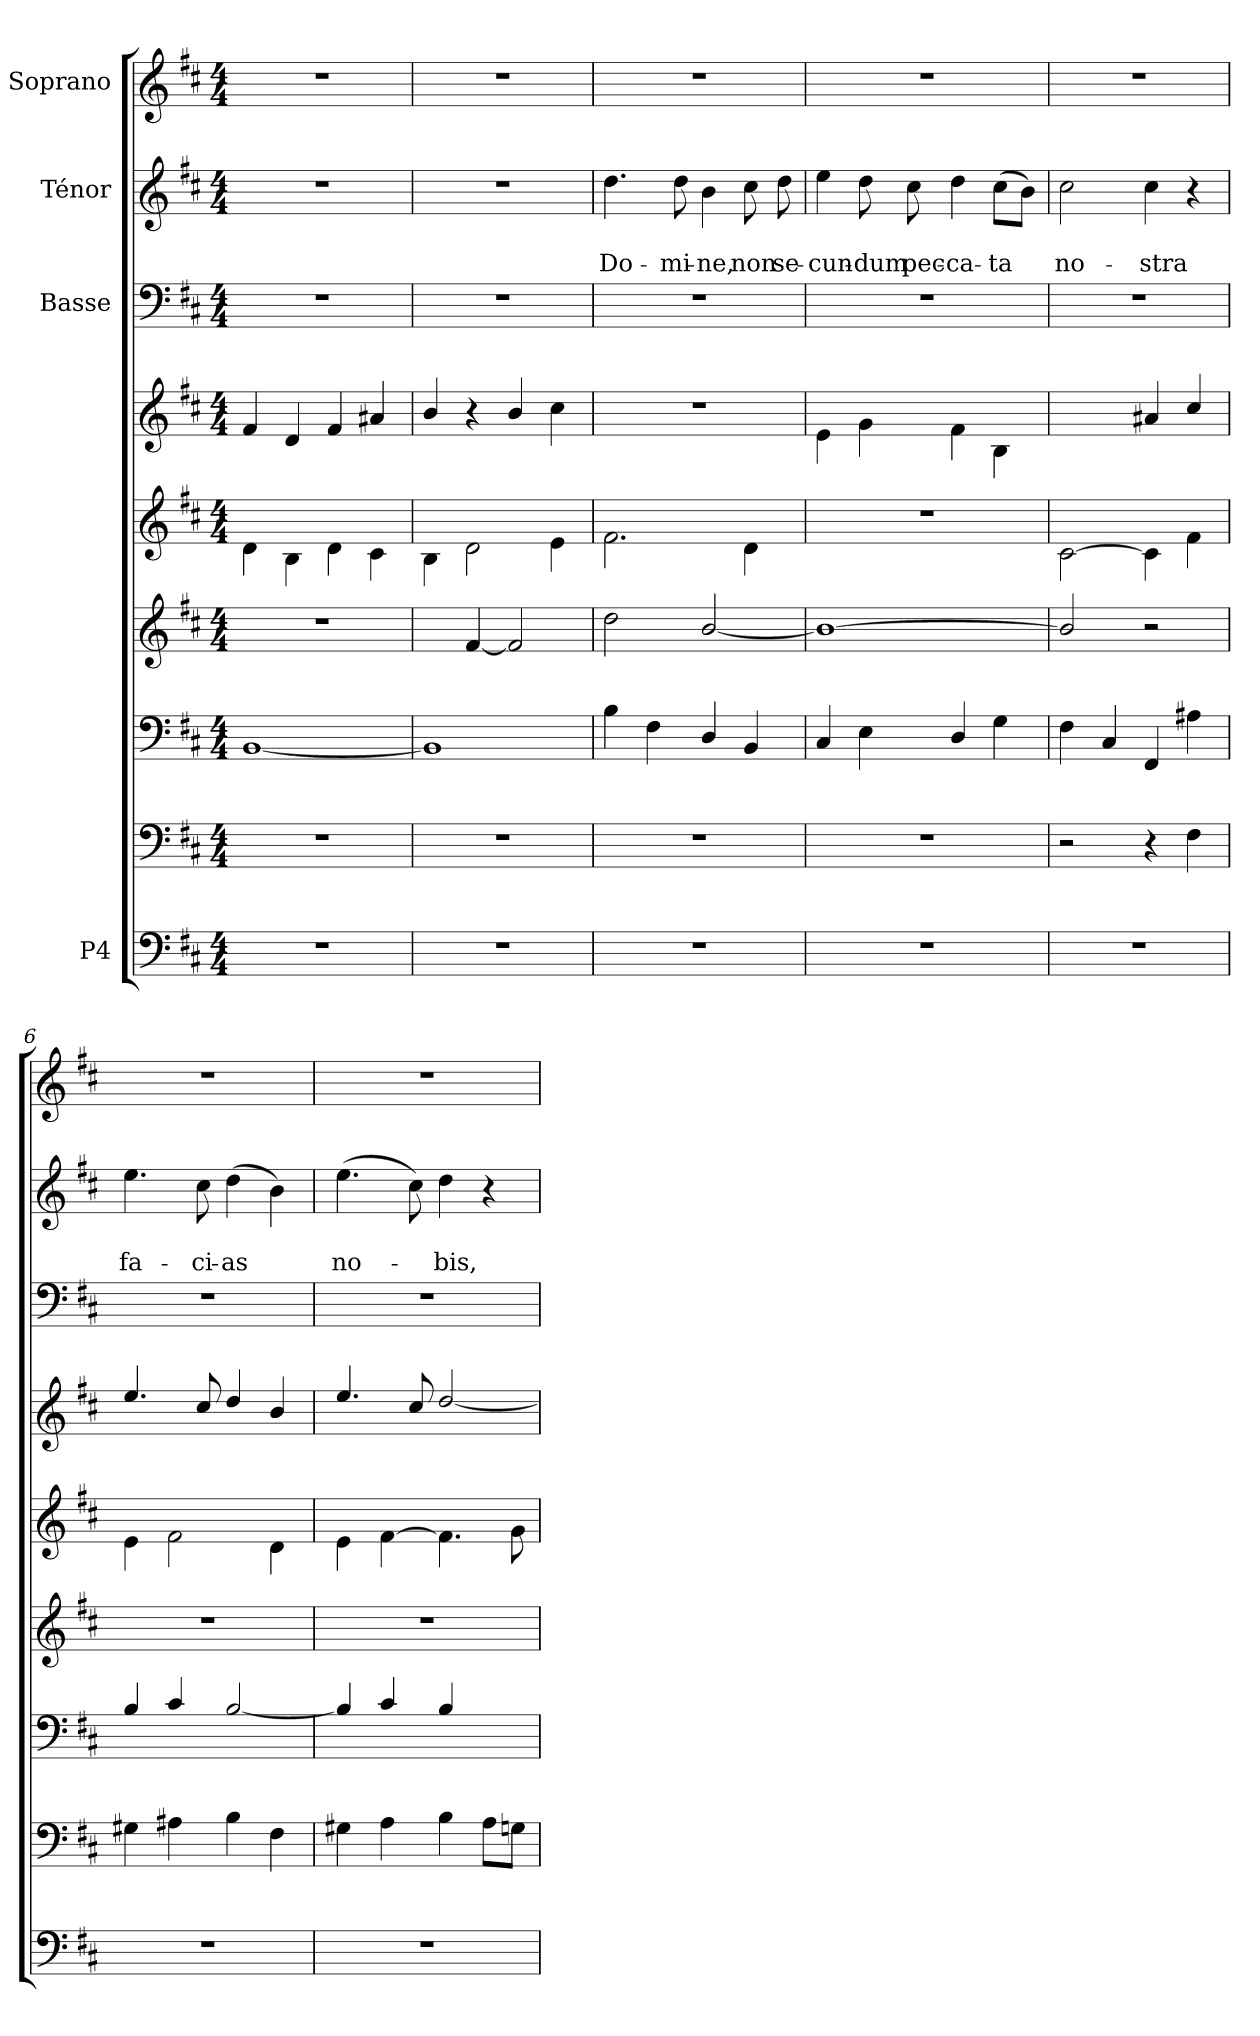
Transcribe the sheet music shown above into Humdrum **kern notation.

**kern	**kern	**kern	**kern	**kern	**kern	**kern	**kern	**text	**text	**kern
*part4	*part4	*part4	*part4	*part4	*part4	*part3	*part2	*part2	*part2	*part1
*staff9	*staff8	*staff7	*staff6	*staff5	*staff4	*staff3	*staff2	*staff2	*staff2	*staff1
*I"P4	*	*	*	*	*	*I"Basse	*I"Ténor	*	*	*I"Soprano
*clefF4	*clefF4	*clefF4	*clefG2	*clefG2	*clefG2	*clefF4	*clefG2	*	*	*clefG2
*	*	*	*	*	*	*	*ITrd7c12	*	*	*
*k[f#c#]	*k[f#c#]	*k[f#c#]	*k[f#c#]	*k[f#c#]	*k[f#c#]	*k[f#c#]	*k[f#c#]	*	*	*k[f#c#]
*D:	*D:	*D:	*D:	*D:	*D:	*D:	*D:	*	*	*D:
*M4/4	*M4/4	*M4/4	*M4/4	*M4/4	*M4/4	*M4/4	*M4/4	*	*	*M4/4
=1	=1	=1	=1	=1	=1	=1	=1	=1	=1	=1
1r	1r	[<1BB	1r	4d\	4f#/	1r	1r	.	.	1r
.	.	.	.	4B\	4d/	.	.	.	.	.
.	.	.	.	4d\	4f#/	.	.	.	.	.
.	.	.	.	4c#\	4a#X/	.	.	.	.	.
=2	=2	=2	=2	=2	=2	=2	=2	=2	=2	=2
1r	1r	1BB]	4ryy	4B\	4b/	1r	1r	.	.	1r
.	.	.	[<4f#/	2d\	4r	.	.	.	.	.
.	.	.	2f#/]	.	4b/	.	.	.	.	.
.	.	.	.	4e\	4cc#\	.	.	.	.	.
=3	=3	=3	=3	=3	=3	=3	=3	=3	=3	=3
!	!	!	!	!	!	!	!	!	!LO:LY:b	!
1r	1r	4B\	2dd\	2.f#\	1r	1r	4.d\	.	Do-	1r
.	.	4F#\	.	.	.	.	.	.	.	.
!	!	!	!	!	!	!	!	!	!LO:LY:b	!
.	.	.	.	.	.	.	8d\	.	-mi-	.
!	!	!	!	!	!	!	!	!	!LO:LY:b	!
.	.	4D/	[<2b/	.	.	.	4B\	.	-ne,	.
!	!	!	!	!	!	!	!	!	!LO:LY:b	!
.	.	4BB/	.	4d\	.	.	8c#\	.	non	.
!	!	!	!	!	!	!	!	!	!LO:LY:b	!
.	.	.	.	.	.	.	8d\	.	se-	.
=4	=4	=4	=4	=4	=4	=4	=4	=4	=4	=4
!	!	!	!	!	!	!	!	!	!LO:LY:b	!
1r	1r	4C#/	1b_	1r	4e\	1r	4e\	.	-cun-	1r
!	!	!	!	!	!	!	!	!	!LO:LY:b	!
.	.	4E\	.	.	4g\	.	8d\	.	-dum	.
!	!	!	!	!	!	!	!	!	!LO:LY:b	!
.	.	.	.	.	.	.	8c#\	.	pec-	.
!	!	!	!	!	!	!	!	!	!LO:LY:b	!
.	.	4D/	.	.	4f#\	.	4d\	.	-ca-	.
!	!	!	!	!	!	!	!	!	!LO:LY:b	!
.	.	4G\	.	.	4B\	.	(>8c#\L	.	-ta	.
.	.	.	.	.	.	.	8B\J)	.	.	.
=5	=5	=5	=5	=5	=5	=5	=5	=5	=5	=5
!	!	!	!	!	!	!	!	!	!LO:LY:b	!
1r	2r	4F#\	2b/]	[>2c#\	2ryy	1r	2c#\	.	no-	1r
.	.	4C#/	.	.	.	.	.	.	.	.
!	!	!	!	!	!	!	!	!	!LO:LY:b	!
.	4r	4FF#/	2r	4c#\]	4a#X/	.	4c#\	.	-stra	.
.	4F#\	4A#X\	.	4f#\	4cc#/	.	4r	.	.	.
=6	=6	=6	=6	=6	=6	=6	=6	=6	=6	=6
!	!	!	!	!	!	!	!	!	!LO:LY:b	!
1r	4G#X\	4B/	1r	4e\	4.ee/	1r	4.e\	.	fa-	1r
.	4A#X\	4c#/	.	2f#\	.	.	.	.	.	.
!	!	!	!	!	!	!	!	!	!LO:LY:b	!
.	.	.	.	.	8cc#/	.	8c#\	.	-ci-	.
!	!	!	!	!	!	!	!	!	!LO:LY:b	!
.	4B\	[<2B/	.	.	4dd/	.	(>4d\	.	-as	.
.	4F#\	.	.	4d\	4b/	.	4B\)	.	.	.
!!LO:PB:g=z
=7	=7	=7	=7	=7	=7	=7	=7	=7	=7	=7
!	!	!	!	!	!	!	!	!	!LO:LY:b	!
1r	4G#X\	4B/]	1r	4e\	4.ee/	1r	(>4.e\	.	no-	1r
.	4A\	4c#/	.	[>4f#\	.	.	.	.	.	.
.	.	.	.	.	8cc#/	.	8c#\)	.	.	.
!	!	!	!	!	!	!	!	!	!LO:LY:b	!
.	4B\	4B/	.	4.f#\]	[<2dd/	.	4d\	.	-bis,	.
.	8A\L	4ryy	.	.	.	.	4r	.	.	.
.	8Gn\J	.	.	8g\	.	.	.	.	.	.
=	=	=	=	=	=	=	=	=	=	=
*-	*-	*-	*-	*-	*-	*-	*-	*-	*-	*-
